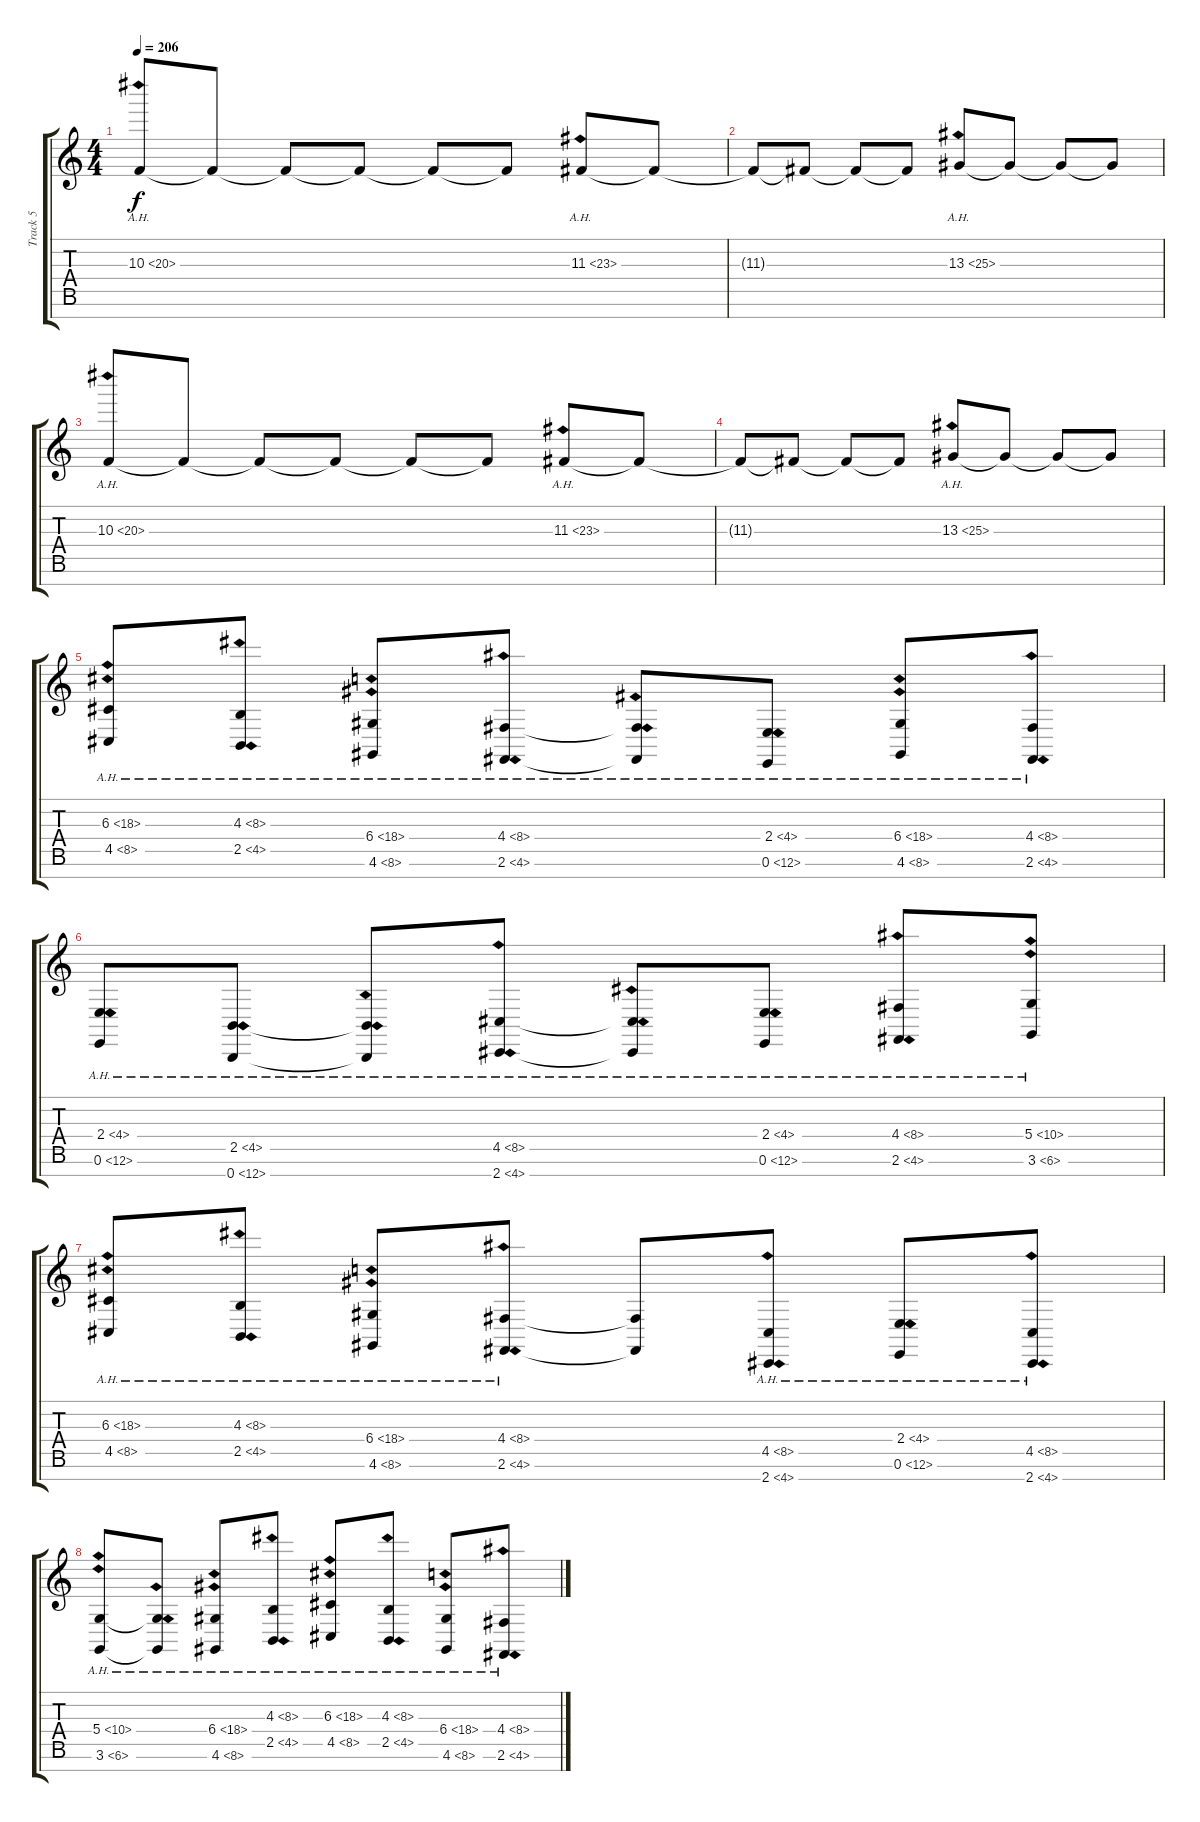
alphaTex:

\track ("Track 5" "Track 5") {instrument stringensemble1}
\staff {score tabs}
\tuning (E4 B3 G3 D3 A2 E2 B1) {hide}
\ts (4 4)
\tempo 206
\clef g2
\ks c
10.3{ah 10}.8{dy f} 10.3{t}.8 10.3{t}.8 10.3{t}.8 10.3{t}.8 10.3{t}.8 11.3{ah 12}.8 11.3{t}.8 |
11.3{t}.8 11.3{t}.8 11.3{t}.8 11.3{t}.8 13.3{ah 12}.8 13.3{t}.8 13.3{t}.8 13.3{t}.8 |
10.3{ah 10}.8 10.3{t}.8 10.3{t}.8 10.3{t}.8 10.3{t}.8 10.3{t}.8 11.3{ah 12}.8 11.3{t}.8 |
11.3{t}.8 11.3{t}.8 11.3{t}.8 11.3{t}.8 13.3{ah 12}.8 13.3{t}.8 13.3{t}.8 13.3{t}.8 |
(6.3{ah 12} 4.5{ah 4}).8{instrument bassoon} (4.3{ah 4} 2.5{ah 2}).8 (6.4{ah 12} 4.6{ah 4}).8 (4.4{ah 4} 2.6{ah 2}).8 (4.4{ah 12 t} 2.6{ah 12 t}).8 (2.4{ah 2} 0.6{ah 12}).8 (6.4{ah 12} 4.6{ah 4}).8 (4.4{ah 4} 2.6{ah 2}).8 |
(2.4{ah 2} 0.6{ah 12}).8 (2.5{ah 2} 0.7{ah 12}).8 (2.5{ah 12 t} 0.7{ah 12 t}).8 (4.5{ah 4} 2.7{ah 2}).8 (4.5{ah 12 t} 2.7{ah 12 t}).8 (2.4{ah 2} 0.6{ah 12}).8 (4.4{ah 4} 2.6{ah 2}).8 (5.4{ah 5} 3.6{ah 3}).8 |
(6.3{ah 12} 4.5{ah 4}).8 (4.3{ah 4} 2.5{ah 2}).8 (6.4{ah 12} 4.6{ah 4}).8 (4.4{ah 4} 2.6{ah 2}).8 (4.4{t} 2.6{t}).8 (4.5{ah 4} 2.7{ah 2}).8 (2.4{ah 2} 0.6{ah 12}).8 (4.5{ah 4} 2.7{ah 2}).8 |
(5.4{ah 5} 3.6{ah 3}).8 (5.4{ah 12 t} 3.6{ah 12 t}).8 (6.4{ah 12} 4.6{ah 4}).8 (4.3{ah 4} 2.5{ah 2}).8 (6.3{ah 12} 4.5{ah 4}).8 (4.3{ah 4} 2.5{ah 2}).8 (6.4{ah 12} 4.6{ah 4}).8 (4.4{ah 4} 2.6{ah 2}).8
